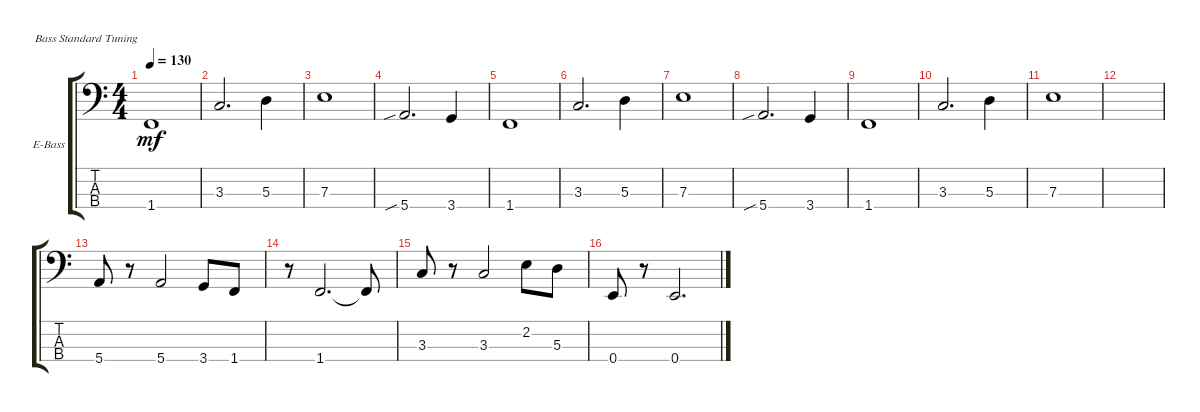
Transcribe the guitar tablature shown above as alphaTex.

\defaultSystemsLayout 4
\bracketExtendMode groupsimilarinstruments
\firstSystemTrackNameOrientation horizontal
\otherSystemsTrackNameOrientation horizontal
\track ("Electric Bass" "E-Bass") {instrument electricbassfinger}
\staff {score tabs}
\tuning (G2 D2 A1 E1)
\ts (4 4)
\tempo 130
\clef f4
\scale
0.333333
\ks c
1.4.1{dy mf} |
\scale
0.333333 3.3.2{d} 5.3.4 |
\scale
0.333333 7.3.1 |
\scale
0.333333 5.4{sib}.2{d} 3.4.4 |
\scale
0.333333 1.4.1 |
\scale
0.333333 3.3.2{d} 5.3.4 |
\scale
0.333333 7.3.1 |
\scale
0.333333 5.4{sib}.2{d} 3.4.4 |
\scale
0.333333 1.4.1 |
\scale
0.333333 3.3.2{d} 5.3.4 |
\scale
0.333333 7.3.1 |
\scale
0.333333 |
\scale
0.333333 5.4.8 r.8 5.4.2 3.4.8 1.4.8 |
\scale
0.333333 r.8 1.4.2{d} 1.4{t}.8 |
\scale
0.333333 3.3.8 r.8 3.3.2 2.2.8 5.3.8 |
\scale
0.333333 0.4.8 r.8 0.4.2{d}
